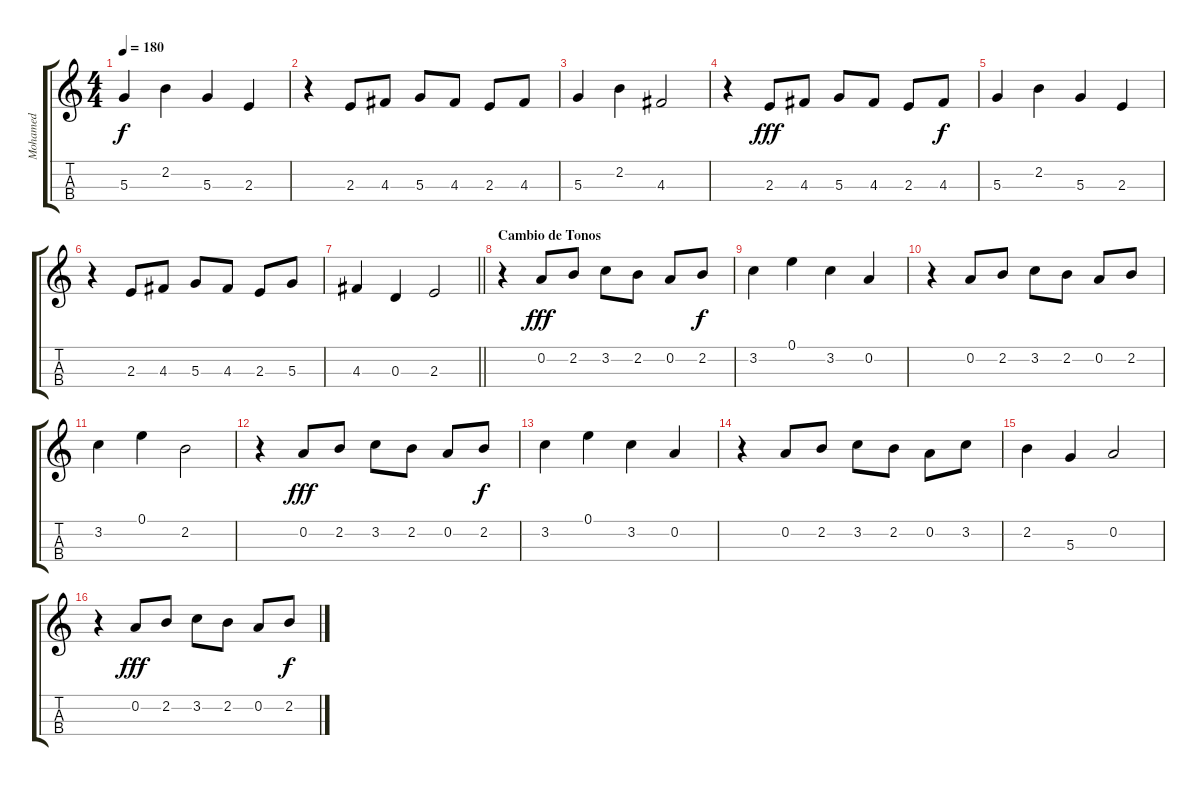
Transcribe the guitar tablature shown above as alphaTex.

\track ("Mohamed" "Mohamed") {instrument violin}
\staff {score tabs}
\tuning (E5 A4 D4 G3) {hide}
\ts (4 4)
\tempo 180
\clef g2
\ks c
5.3.4{dy f} 2.2.4 5.3.4 2.3.4 |
r.4 2.3.8 4.3.8 5.3.8 4.3.8 2.3.8 4.3.8 |
5.3.4 2.2.4 4.3.2 |
r.4 2.3.8{dy fff} 4.3.8 5.3.8 4.3.8 2.3.8 4.3.8{dy f} |
5.3.4 2.2.4 5.3.4 2.3.4 |
r.4 2.3.8 4.3.8 5.3.8 4.3.8 2.3.8 5.3.8 |
\barLineRight lightlight
4.3.4 0.3.4 2.3.2 |
\section ("" "Cambio de Tonos")
r.4 0.2.8{dy fff} 2.2.8 3.2.8 2.2.8 0.2.8 2.2.8{dy f} |
3.2.4 0.1.4 3.2.4 0.2.4 |
r.4 0.2.8 2.2.8 3.2.8 2.2.8 0.2.8 2.2.8 |
3.2.4 0.1.4 2.2.2 |
r.4 0.2.8{dy fff} 2.2.8 3.2.8 2.2.8 0.2.8 2.2.8{dy f} |
3.2.4 0.1.4 3.2.4 0.2.4 |
r.4 0.2.8 2.2.8 3.2.8 2.2.8 0.2.8 3.2.8 |
2.2.4 5.3.4 0.2.2 |
r.4 0.2.8{dy fff} 2.2.8 3.2.8 2.2.8 0.2.8 2.2.8{dy f}
